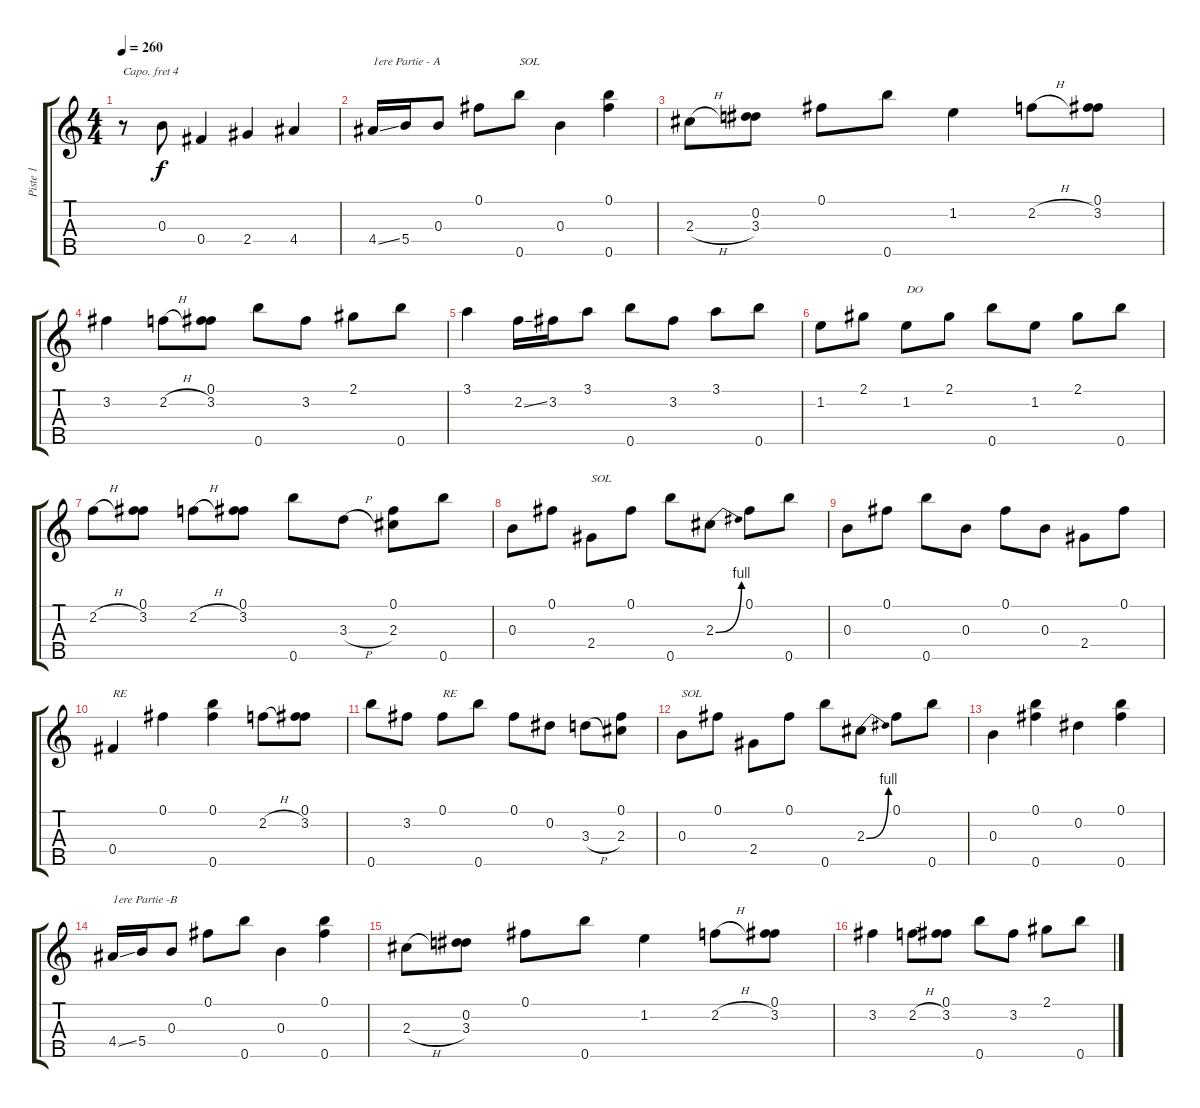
\track ("Piste 1" "Piste 1") {instrument banjo}
\staff {score tabs}
\capo 4
\tuning (D4 B3 G3 D3 G4) {hide}
\displaytranspose 12
\ts (4 4)
\tempo 260
\clef g2
\ks c
r.8{dy f instrument banjo} 0.3.8 0.4.4 2.4.4 4.4.4 |
4.4{ss}.16{txt "1ere Partie - A"} 5.4.16 0.3.8 0.1.8 0.5.8{txt "SOL"} 0.3.4 (0.1 0.5).4 |
2.3{h}.8 (0.2 3.3).8 0.1.8 0.5.8 1.2.4 2.2{h}.8 (0.1 3.2).8 |
3.2.4 2.2{h}.8 (0.1 3.2).8 0.5.8 3.2.8 2.1.8 0.5.8 |
3.1.4 2.2{ss}.16 3.2.16 3.1.8 0.5.8 3.2.8 3.1.8 0.5.8 |
1.2.8 2.1.8 1.2.8{txt "DO"} 2.1.8 0.5.8 1.2.8 2.1.8 0.5.8 |
2.2{h}.8 (0.1 3.2).8 2.2{h}.8 (0.1 3.2).8 0.5.8 3.3{h}.8 (0.1 2.3).8 0.5.8 |
0.3.8 0.1.8 2.4.8{txt "SOL"} 0.1.8 0.5.8 2.3{be (bend 0 0 60 4)}.8 0.1.8 0.5.8 |
0.3.8 0.1.8 0.5.8 0.3.8 0.1.8 0.3.8 2.4.8 0.1.8 |
0.4.4{txt "RE"} 0.1.4 (0.1 0.5).4 2.2{h}.8 (0.1 3.2).8 |
0.5.8 3.2.8 0.1.8{txt "RE"} 0.5.8 0.1.8 0.2.8 3.3{h}.8 (0.1 2.3).8 |
0.3.8{txt "SOL"} 0.1.8 2.4.8 0.1.8 0.5.8 2.3{be (bend 0 0 60 4)}.8 0.1.8 0.5.8 |
0.3.4 (0.1 0.5).4 0.2.4 (0.1 0.5).4 |
4.4{ss}.16{txt "1ere Partie -B"} 5.4.16 0.3.8 0.1.8 0.5.8 0.3.4 (0.1 0.5).4 |
2.3{h}.8 (0.2 3.3).8 0.1.8 0.5.8 1.2.4 2.2{h}.8 (0.1 3.2).8 |
3.2.4 2.2{h}.8 (0.1 3.2).8 0.5.8 3.2.8 2.1.8 0.5.8
